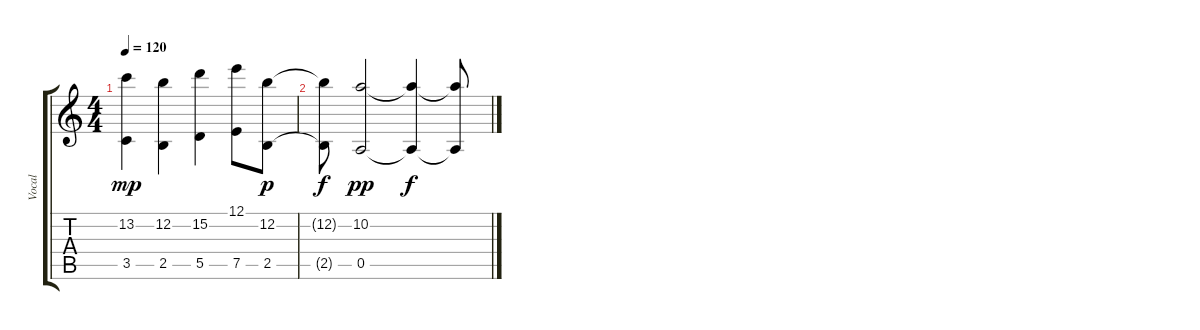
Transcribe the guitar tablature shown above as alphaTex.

\track ("Vocal" "Vocal") {instrument acousticguitarsteel}
\staff {score tabs}
\tuning (E4 B3 G3 D3 A2 E2) {hide}
\ts (4 4)
\tempo 120
\clef g2
\ks c
(13.2 3.5).4{dy mp} (12.2 2.5).4 (15.2 5.5).4 (12.1 7.5).8 (12.2 2.5).8{dy p} |
(12.2{t} 2.5{t}).8{dy f} (10.2 0.5).2{dy pp} (10.2{t} 0.5{t}).4{dy f} (10.2{t} 0.5{t}).8
